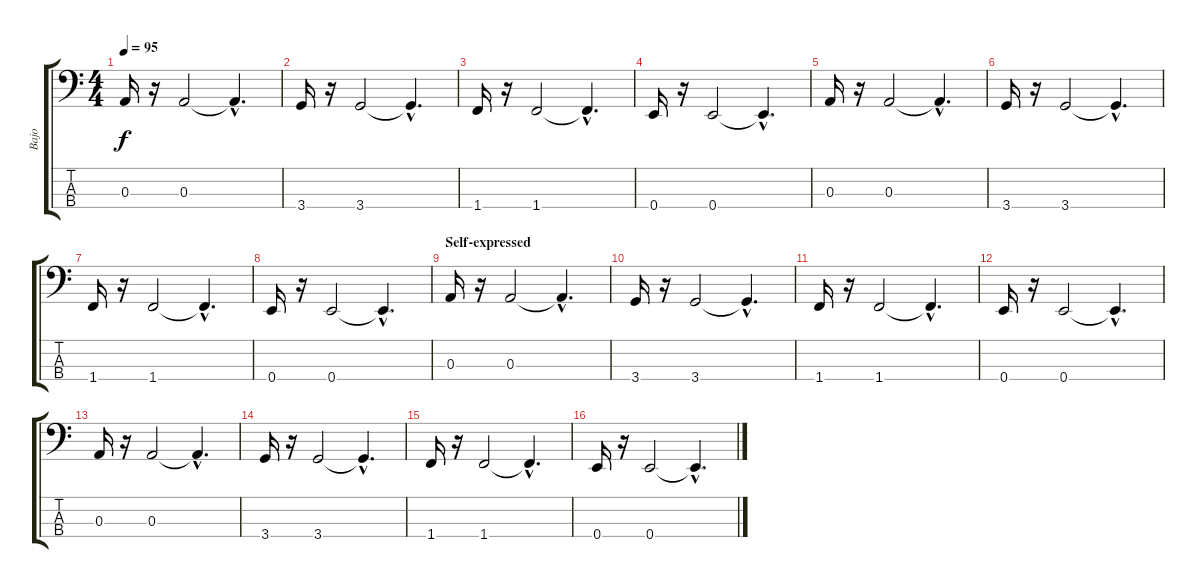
\track ("Bajo" "Bajo") {instrument fretlessbass}
\staff {score tabs}
\tuning (G2 D2 A1 E1) {hide}
\ts (4 4)
\tempo 95
\clef f4
\ks c
0.3.16{dy f} r.16 0.3.2 0.3{hac t}.4{d} |
3.4.16 r.16 3.4.2 3.4{hac t}.4{d} |
1.4.16 r.16 1.4.2 1.4{hac t}.4{d} |
0.4.16 r.16 0.4.2 0.4{hac t}.4{d} |
0.3.16 r.16 0.3.2 0.3{hac t}.4{d} |
3.4.16 r.16 3.4.2 3.4{hac t}.4{d} |
1.4.16 r.16 1.4.2 1.4{hac t}.4{d} |
0.4.16 r.16 0.4.2 0.4{hac t}.4{d} |
\section ("" "Self-expressed")
0.3.16 r.16 0.3.2 0.3{hac t}.4{d} |
3.4.16 r.16 3.4.2 3.4{hac t}.4{d} |
1.4.16 r.16 1.4.2 1.4{hac t}.4{d} |
0.4.16 r.16 0.4.2 0.4{hac t}.4{d} |
0.3.16 r.16 0.3.2 0.3{hac t}.4{d} |
3.4.16 r.16 3.4.2 3.4{hac t}.4{d} |
1.4.16 r.16 1.4.2 1.4{hac t}.4{d} |
0.4.16 r.16 0.4.2 0.4{hac t}.4{d}
